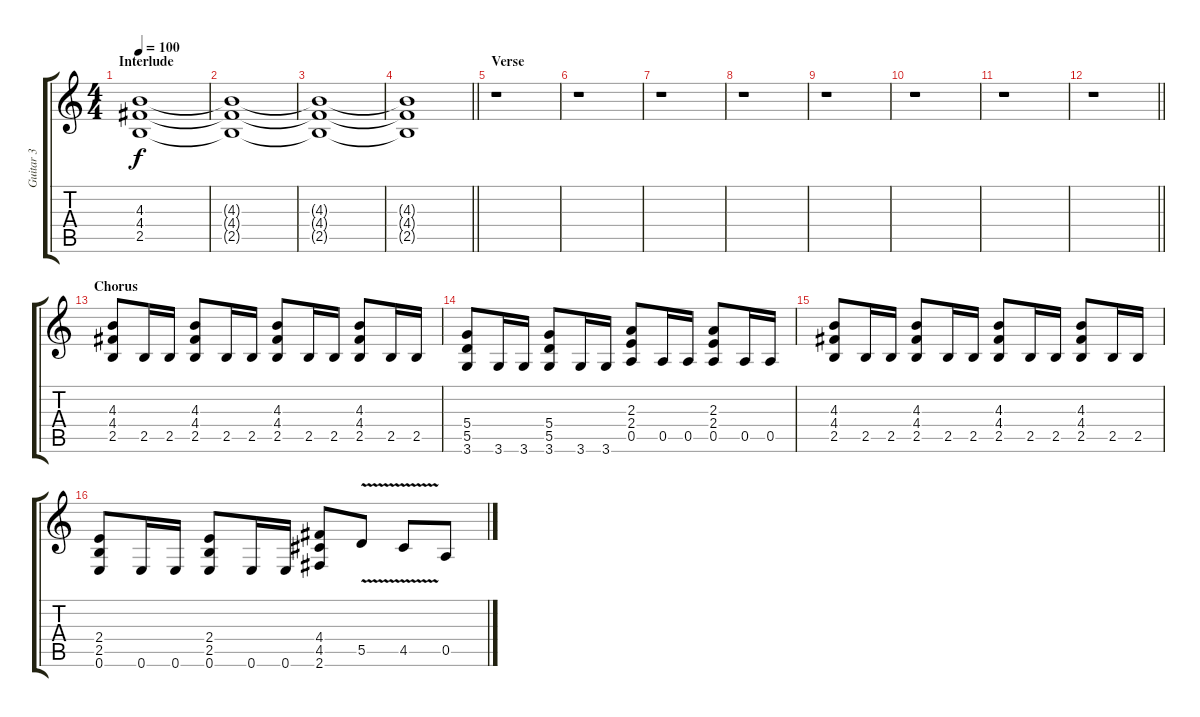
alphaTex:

\track ("Guitar 3" "Guitar 3") {instrument distortionguitar}
\staff {score tabs}
\tuning (E4 B3 G3 D3 A2 E2) {hide}
\ts (4 4)
\section ("" "Interlude")
\tempo 100
\clef g2
\ks c
(4.3 4.4 2.5).1{dy f} |
(4.3{t} 4.4{t} 2.5{t}).1 |
(4.3{t} 4.4{t} 2.5{t}).1 |
\barLineRight lightlight
(4.3{t} 4.4{t} 2.5{t}).1 |
\section ("" "Verse")
r.1 |
r.1 |
r.1 |
r.1 |
r.1 |
r.1 |
r.1 |
\barLineRight lightlight
r.1 |
\section ("" "Chorus")
(4.3 4.4 2.5).8 2.5.16 2.5.16 (4.3 4.4 2.5).8 2.5.16 2.5.16 (4.3 4.4 2.5).8 2.5.16 2.5.16 (4.3 4.4 2.5).8 2.5.16 2.5.16 |
(5.4 5.5 3.6).8 3.6.16 3.6.16 (5.4 5.5 3.6).8 3.6.16 3.6.16 (2.3 2.4 0.5).8 0.5.16 0.5.16 (2.3 2.4 0.5).8 0.5.16 0.5.16 |
(4.3 4.4 2.5).8 2.5.16 2.5.16 (4.3 4.4 2.5).8 2.5.16 2.5.16 (4.3 4.4 2.5).8 2.5.16 2.5.16 (4.3 4.4 2.5).8 2.5.16 2.5.16 |
(2.4 2.5 0.6).8 0.6.16 0.6.16 (2.4 2.5 0.6).8 0.6.16 0.6.16 (4.4 4.5 2.6).8 5.5{v}.8 4.5{v}.8 0.5.8
